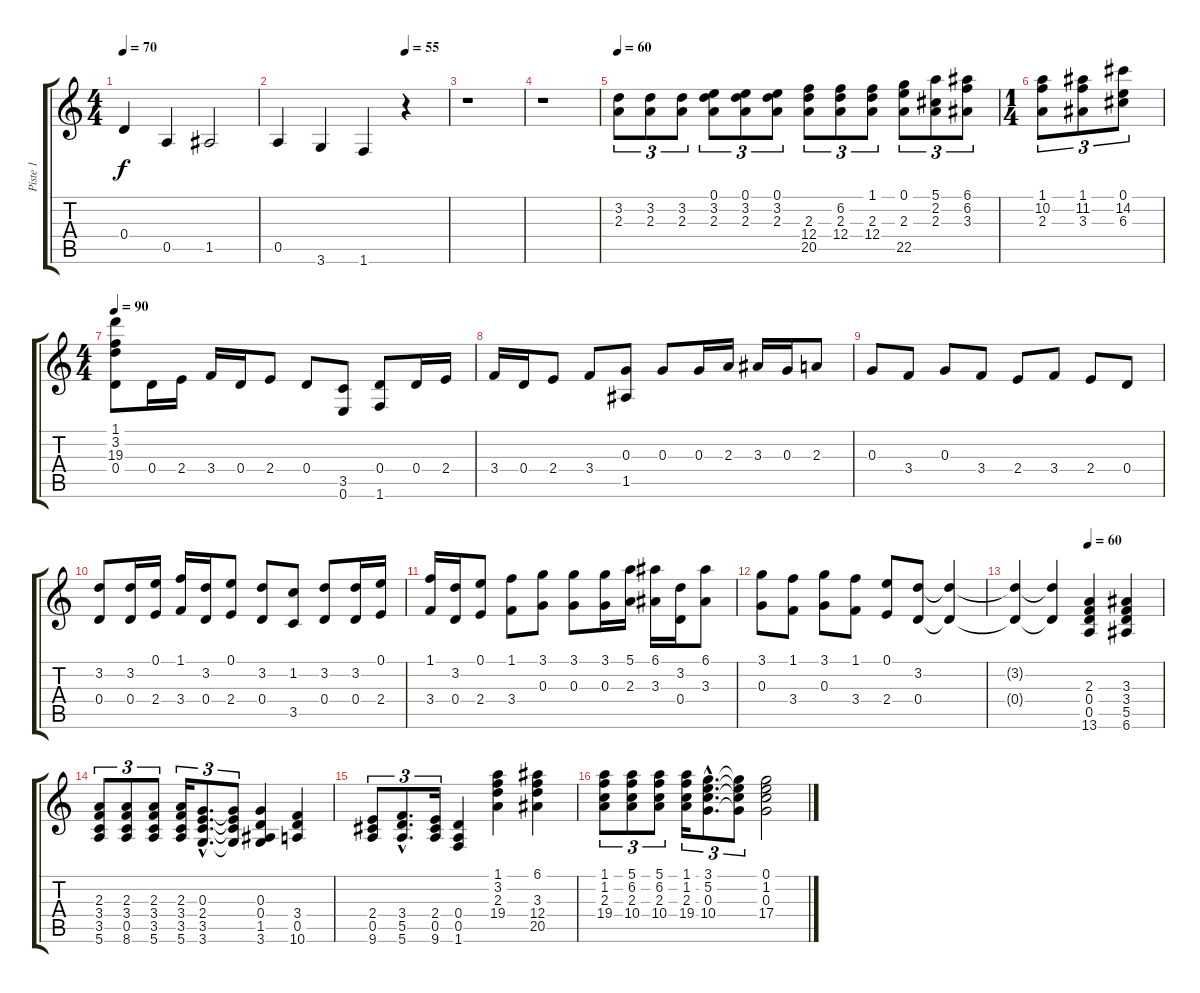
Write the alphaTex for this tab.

\track ("Piste 1" "Piste 1") {instrument acousticguitarnylon}
\staff {score tabs}
\tuning (E4 B3 G3 D3 A2 E2) {hide}
\ts (4 4)
\tempo 70
\clef g2
\ks c
0.4.4{dy f} 0.5.4 1.5.2 |
\tempo (55 0.75)
0.5.4 3.6.4 1.6.4 r.4 |
r.1 |
r.1 |
\tempo 60
(3.2 2.3).8{tu (3 2)} (3.2 2.3).8{tu (3 2)} (3.2 2.3).8{tu (3 2)} (0.1 3.2 2.3).8{tu (3 2)} (0.1 3.2 2.3).8{tu (3 2)} (0.1 3.2 2.3).8{tu (3 2)} (2.3 12.4 20.5).8{tu (3 2)} (6.2 2.3 12.4).8{tu (3 2)} (1.1 2.3 12.4).8{tu (3 2)} (0.1 2.3 22.5).8{tu (3 2)} (5.1 2.2 2.3).8{tu (3 2)} (6.1 6.2 3.3).8{tu (3 2)} |
\ts (1 4)
(1.1 10.2 2.3).8{tu (3 2)} (1.1 11.2 3.3).8{tu (3 2)} (0.1 14.2 6.3).8{tu (3 2)} |
\ts (4 4)
\tempo 90
(1.1 3.2 19.3 0.4).8 0.4.16 2.4.16 3.4.16 0.4.16 2.4.8 0.4.8 (3.5 0.6).8 (0.4 1.6).8 0.4.16 2.4.16 |
3.4.16 0.4.16 2.4.8 3.4.8 (0.3 1.5).8 0.3.8 0.3.16 2.3.16 3.3.16 0.3.16 2.3.8 |
0.3.8 3.4.8 0.3.8 3.4.8 2.4.8 3.4.8 2.4.8 0.4.8 |
(3.2 0.4).8 (3.2 0.4).16 (0.1 2.4).16 (1.1 3.4).16 (3.2 0.4).16 (0.1 2.4).8 (3.2 0.4).8 (1.2 3.5).8 (3.2 0.4).8 (3.2 0.4).16 (0.1 2.4).16 |
(1.1 3.4).16 (3.2 0.4).16 (0.1 2.4).8 (1.1 3.4).8 (3.1 0.3).8 (3.1 0.3).8 (3.1 0.3).16 (5.1 2.3).16 (6.1 3.3).16 (3.2 0.4).16 (6.1 3.3).8 |
(3.1 0.3).8 (1.1 3.4).8 (3.1 0.3).8 (1.1 3.4).8 (0.1 2.4).8 (3.2 0.4).8 (3.2{t} 0.4{t}).4 |
\tempo (60 0.5)
(3.2{t} 0.4{t}).4 (3.2{t} 0.4{t}).4 (2.3 0.4 0.5 13.6).4 (3.3 3.4 5.5 6.6).4 |
(2.3 3.4 3.5 5.6).8{tu (3 2)} (2.3 3.4 0.5 8.6).8{tu (3 2)} (2.3 3.4 3.5 5.6).8{tu (3 2)} (2.3 3.4 3.5 5.6).16{tu (3 2)} (0.3{hac} 2.4{hac} 3.5{hac} 3.6{hac}).8{d tu (3 2)} (0.3{t} 2.4{t} 3.5{t} 3.6{t}).8{tu (3 2)} (0.3 0.4 1.5 3.6).4 (3.4 0.5 10.6).4 |
(2.4 0.5 9.6).8{tu (3 2)} (3.4{hac} 5.5{hac} 5.6{hac}).8{d tu (3 2)} (2.4 0.5 9.6).16{tu (3 2)} (0.4 0.5 1.6).4 (1.1 3.2 2.3 19.4).4 (6.1 3.3 12.4 20.5).4 |
(1.1 1.2 2.3 19.4).8{tu (3 2)} (5.1 6.2 2.3 10.4).8{tu (3 2)} (5.1 6.2 2.3 10.4).8{tu (3 2)} (1.1 1.2 2.3 19.4).16{tu (3 2)} (3.1{hac} 5.2{hac} 0.3{hac} 10.4{hac}).8{d tu (3 2)} (3.1{t} 5.2{t} 0.3{t} 10.4{t}).8{tu (3 2)} (0.1 1.2 0.3 17.4).2
